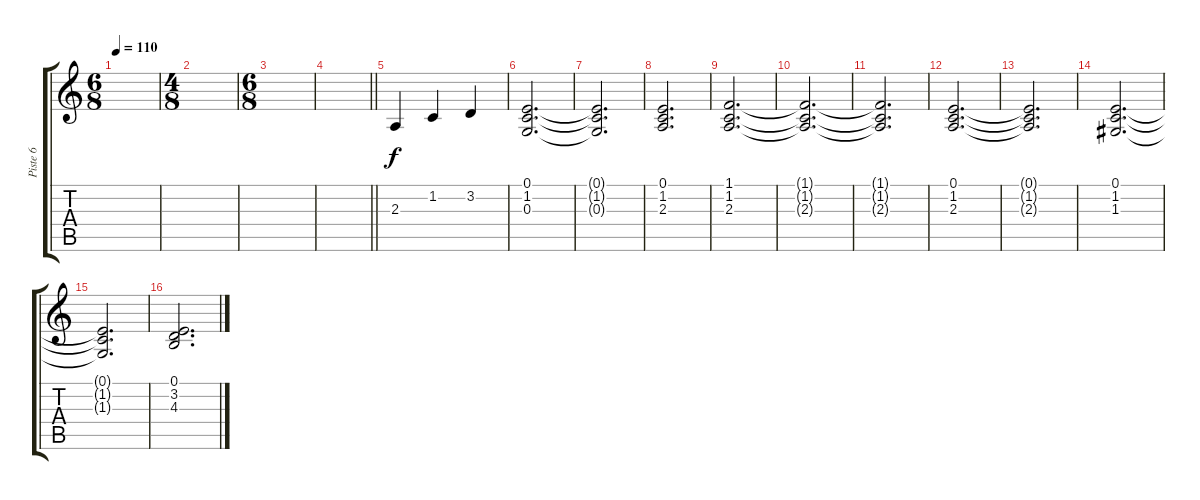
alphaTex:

\track ("Piste 6" "Piste 6") {instrument rockorgan}
\staff {score tabs}
\tuning (E4 B3 G3 D3 A2 E2) {hide}
\ts (6 8)
\tempo 110
\clef g2
\ks c
|
\ts (4 8)
|
\ts (6 8)
|
\barLineRight lightlight
|
\section ("" "")
2.3.4 1.2.4 3.2.4 |
(0.1 1.2 0.3).2{d} |
(0.1{t} 1.2{t} 0.3{t}).2{d} |
(0.1 1.2 2.3).2{d} |
(1.1 1.2 2.3).2{d} |
(1.1{t} 1.2{t} 2.3{t}).2{d} |
(1.1{t} 1.2{t} 2.3{t}).2{d} |
(0.1 1.2 2.3).2{d} |
(0.1{t} 1.2{t} 2.3{t}).2{d} |
(0.1 1.2 1.3).2{d} |
(0.1{t} 1.2{t} 1.3{t}).2{d} |
(0.1 3.2 4.3).2{d}
